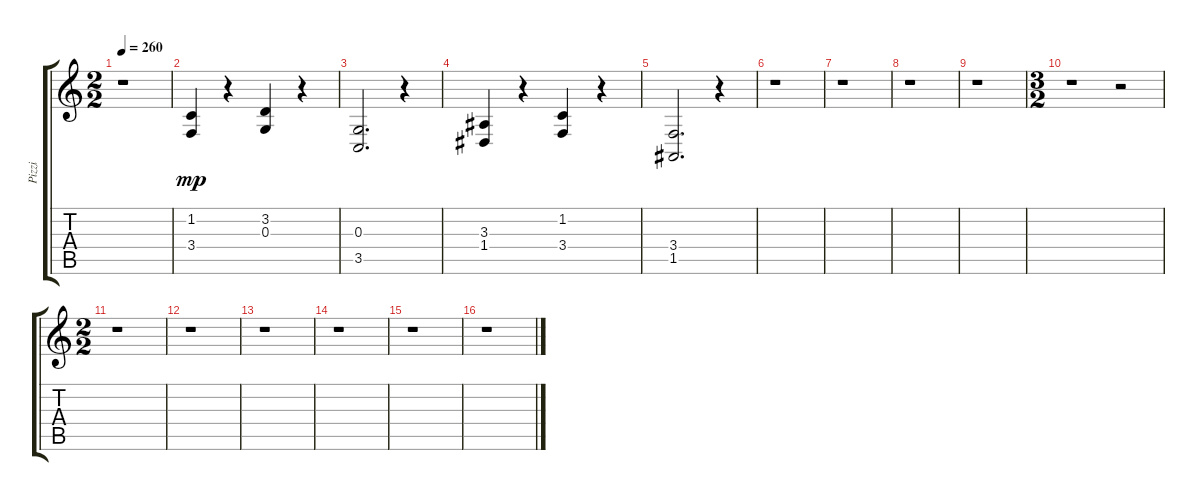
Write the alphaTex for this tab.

\track ("Pizzi" "Pizzi") {instrument pizzicatostrings}
\staff {score tabs}
\tuning (E4 B3 G3 D3 A2 E2) {hide}
\ts (2 2)
\tempo 260
\clef g2
\ks c
r.1{dy mp} |
(1.2 3.4).4 r.4 (3.2 0.3).4 r.4 |
(0.3 3.5).2{d} r.4 |
(3.3 1.4).4 r.4 (1.2 3.4).4 r.4 |
(3.4 1.5).2{d} r.4 |
r.1 |
r.1 |
r.1 |
r.1 |
\ts (3 2)
r.1 r.2 |
\ts (2 2)
r.1 |
r.1 |
r.1 |
r.1 |
r.1 |
r.1
